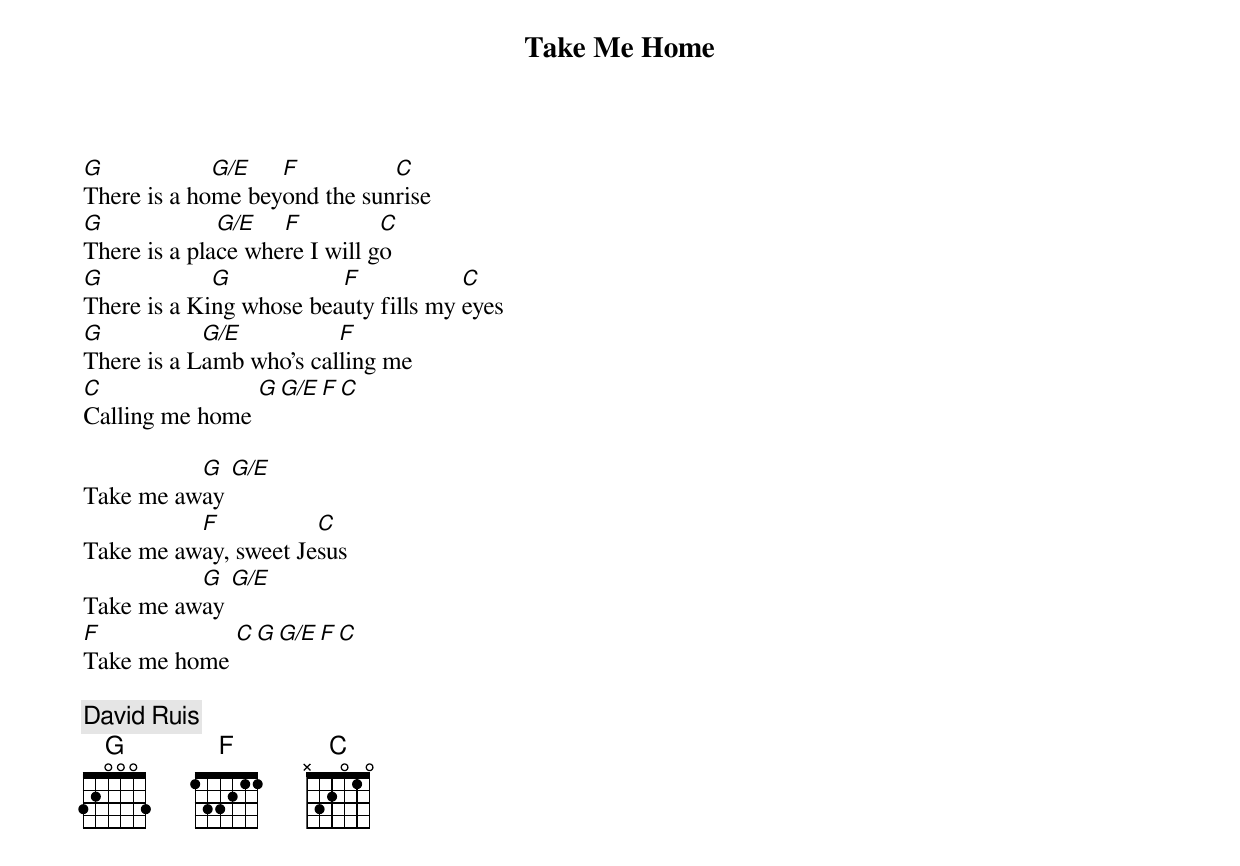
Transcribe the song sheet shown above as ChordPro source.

{t:Take Me Home}
[G]There is a ho[G/E]me bey[F]ond the sun[C]rise
[G]There is a pla[G/E]ce whe[F]re I will g[C]o
[G]There is a Ki[G]ng whose bea[F]uty fills my [C]eyes
[G]There is a L[G/E]amb who's cal[F]ling me
[C]Calling me home [G][G/E][F][C]

Take me aw[G]ay [G/E]
Take me aw[F]ay, sweet Je[C]sus
Take me aw[G]ay [G/E]
[F]Take me home [C][G][G/E][F][C]

{c:David Ruis}
